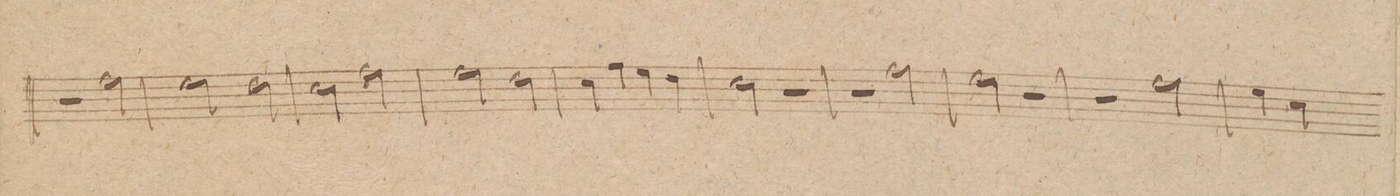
**kern	**dynam
*I"Clarnetto 1mo in A.	*
*clefG2	*
*k[]	*
*met(c|)	*
*M2/2	*
2r	.
2ff\	.
=233	=233
2ee\	.
2dd\	.
=234	=234
2cc\	.
2ff\	.
=235	=235
2ff\	.
2dd\	.
=236	=236
4cc\	.
4ff\	.
4ee\	.
4dd\	.
=237	=237
2cc\	.
2r	.
=238	=238
2r	.
2ff\	.
=239	=239
2ee\	.
2r	.
=240	=240
2r	.
2ff\	.
=241	=241
4ee\	.
4cc\	.
*-	*-
